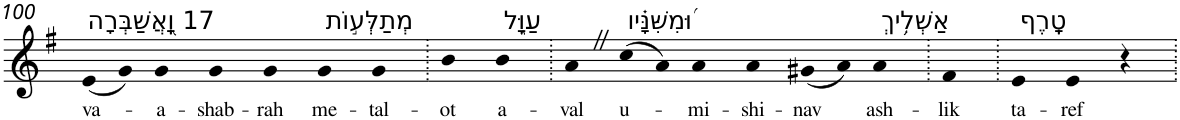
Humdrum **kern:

**kern	**text
*part1	*part1
*staff1	*staff1
*I"Piano	*
*I'Pno	*
!!LO:PB:g=z
*clefG2	*
*k[f#]	*
*G:	*
=100	=100
!LO:TX:a:t=17 וָֽ֭אֲשַׁבְּרָה	!
!	!LO:LY:b
(8e	va-
8g)	.
!	!LO:LY:b
4g	-a-
!	!LO:LY:b
4g	-shab-
!	!LO:LY:b
4g	-rah
!LO:TX:a:t=מְתַלְּע֣וֹת	!
!	!LO:LY:b
4g	me-
!	!LO:LY:b
4g	-tal-
=101.	=101.
!	!LO:LY:b
4b	-ot
!LO:TX:a:t=עַוָּ֑ל	!
!	!LO:LY:b
4b	a-
=102.	=102.
!	!LO:LY:b
4aZ	-val
!LO:TX:a:t=וּ֝מִשִּׁנָּ֗יו	!
!	!LO:LY:b
(8cc	u-
8a)	.
!	!LO:LY:b
4a	-mi-
!	!LO:LY:b
4a	-shi-
!	!LO:LY:b
(8g#X	-nav
8a)	.
!LO:TX:a:t=אַשְׁלִ֥יךְ	!
!	!LO:LY:b
4a	ash-
=103.	=103.
!	!LO:LY:b
4f#	-lik
=104.	=104.
!LO:TX:a:t=טָֽרֶף	!
!	!LO:LY:b
4e	ta-
!	!LO:LY:b
4e	-ref
4r	.
=.	=.
*-	*-
